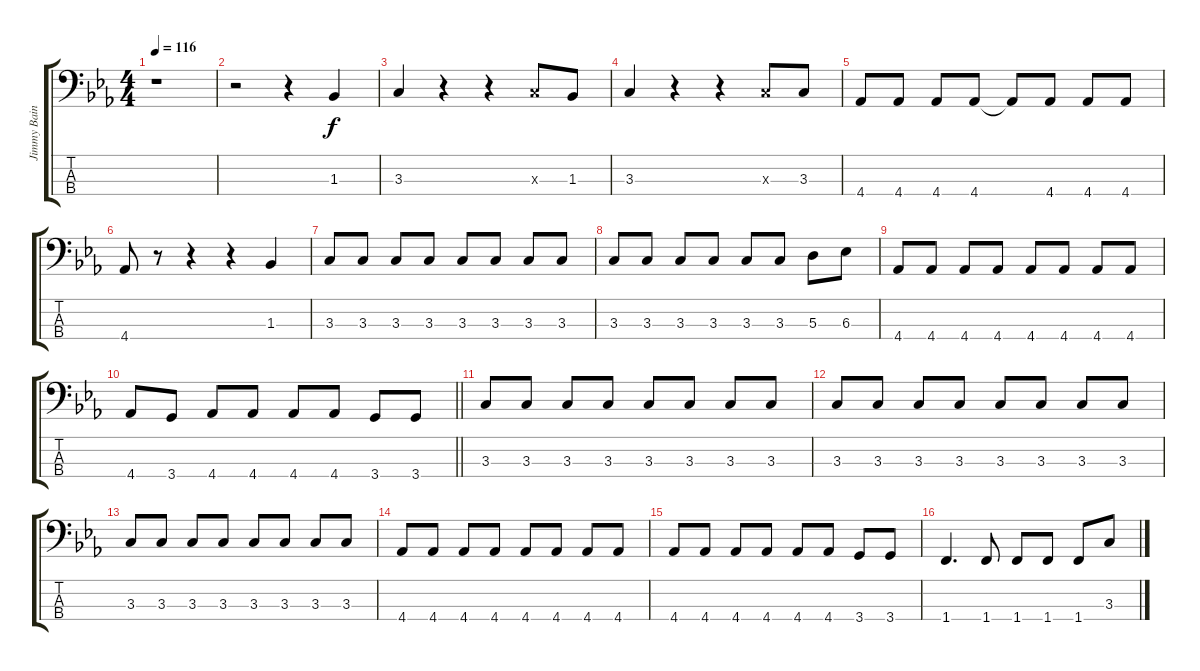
\track ("Jimmy Bain" "Jimmy Bain") {instrument electricbasspick}
\staff {score tabs}
\tuning (G2 D2 A1 E1) {hide}
\ts (4 4)
\tempo 116
\clef f4
\ks eb
r.1{dy f} |
r.2 r.4 1.3.4 |
3.3.4 r.4 r.4 3.3{x}.8 1.3.8 |
3.3.4 r.4 r.4 3.3{x}.8 3.3.8 |
4.4.8 4.4.8 4.4.8 4.4.8 4.4{t}.8 4.4.8 4.4.8 4.4.8 |
4.4.8 r.8 r.4 r.4 1.3.4 |
3.3.8 3.3.8 3.3.8 3.3.8 3.3.8 3.3.8 3.3.8 3.3.8 |
3.3.8 3.3.8 3.3.8 3.3.8 3.3.8 3.3.8 5.3.8 6.3.8 |
4.4.8 4.4.8 4.4.8 4.4.8 4.4.8 4.4.8 4.4.8 4.4.8 |
\barLineRight lightlight
4.4.8 3.4.8 4.4.8 4.4.8 4.4.8 4.4.8 3.4.8 3.4.8 |
3.3.8 3.3.8 3.3.8 3.3.8 3.3.8 3.3.8 3.3.8 3.3.8 |
3.3.8 3.3.8 3.3.8 3.3.8 3.3.8 3.3.8 3.3.8 3.3.8 |
3.3.8 3.3.8 3.3.8 3.3.8 3.3.8 3.3.8 3.3.8 3.3.8 |
4.4.8 4.4.8 4.4.8 4.4.8 4.4.8 4.4.8 4.4.8 4.4.8 |
4.4.8 4.4.8 4.4.8 4.4.8 4.4.8 4.4.8 3.4.8 3.4.8 |
1.4.4{d} 1.4.8 1.4.8 1.4.8 1.4.8 3.3.8
